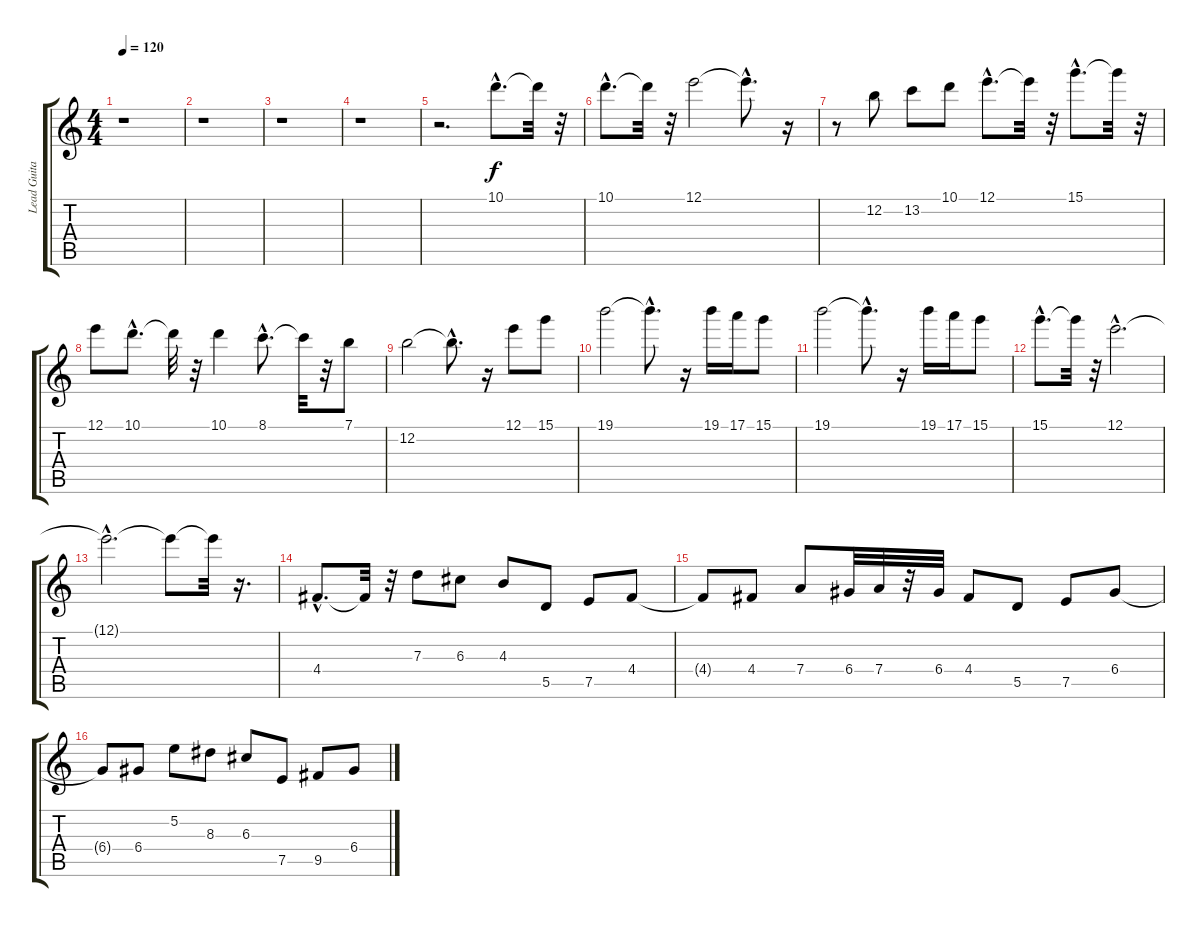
\track ("Lead Guitar" "Lead Guita") {instrument distortionguitar}
\staff {score tabs}
\tuning (E4 B3 G3 D3 A2 E2) {hide}
\ts (4 4)
\tempo 120
\clef g2
\ks c
r.1{dy f} |
r.1 |
r.1 |
r.1 |
r.2{d} 10.1{hac}.8{d} 10.1{t}.32 r.32 |
10.1{hac}.8{d} 10.1{t}.32 r.32 12.1.2 12.1{hac t}.8{d} r.16 |
r.8 12.2.8 13.2.8 10.1.8 12.1{hac}.8{d} 12.1{t}.32 r.32 15.1{hac}.8{d} 15.1{t}.32 r.32 |
12.1.8 10.1{hac}.8{d} 10.1{t}.32 r.32 10.1.4 8.1{hac}.8{d} 8.1{t}.32 r.32 7.1.8 |
12.2.2 12.2{hac t}.8{d} r.16 12.1.8 15.1.8 |
19.1.2 19.1{hac t}.8{d} r.16 19.1.16 17.1.16 15.1.8 |
19.1.2 19.1{hac t}.8{d} r.16 19.1.16 17.1.16 15.1.8 |
15.1{hac}.8{d} 15.1{t}.32 r.32 12.1{hac}.2{d} |
12.1{hac t}.2{d} 12.1{t}.8 12.1{t}.32 r.16{d} |
4.4{hac}.8{d instrument distortionguitar} 4.4{t}.32 r.32 7.3.8 6.3.8 4.3.8 5.5.8 7.5.8 4.4.8 |
4.4{t}.8 4.4.8 7.4.8 6.4.32 7.4.32 r.32 6.4.32 4.4.8 5.5.8 7.5.8 6.4.8 |
6.4{t}.8 6.4.8 5.2.8 8.3.8 6.3.8 7.5.8 9.5.8 6.4.8
